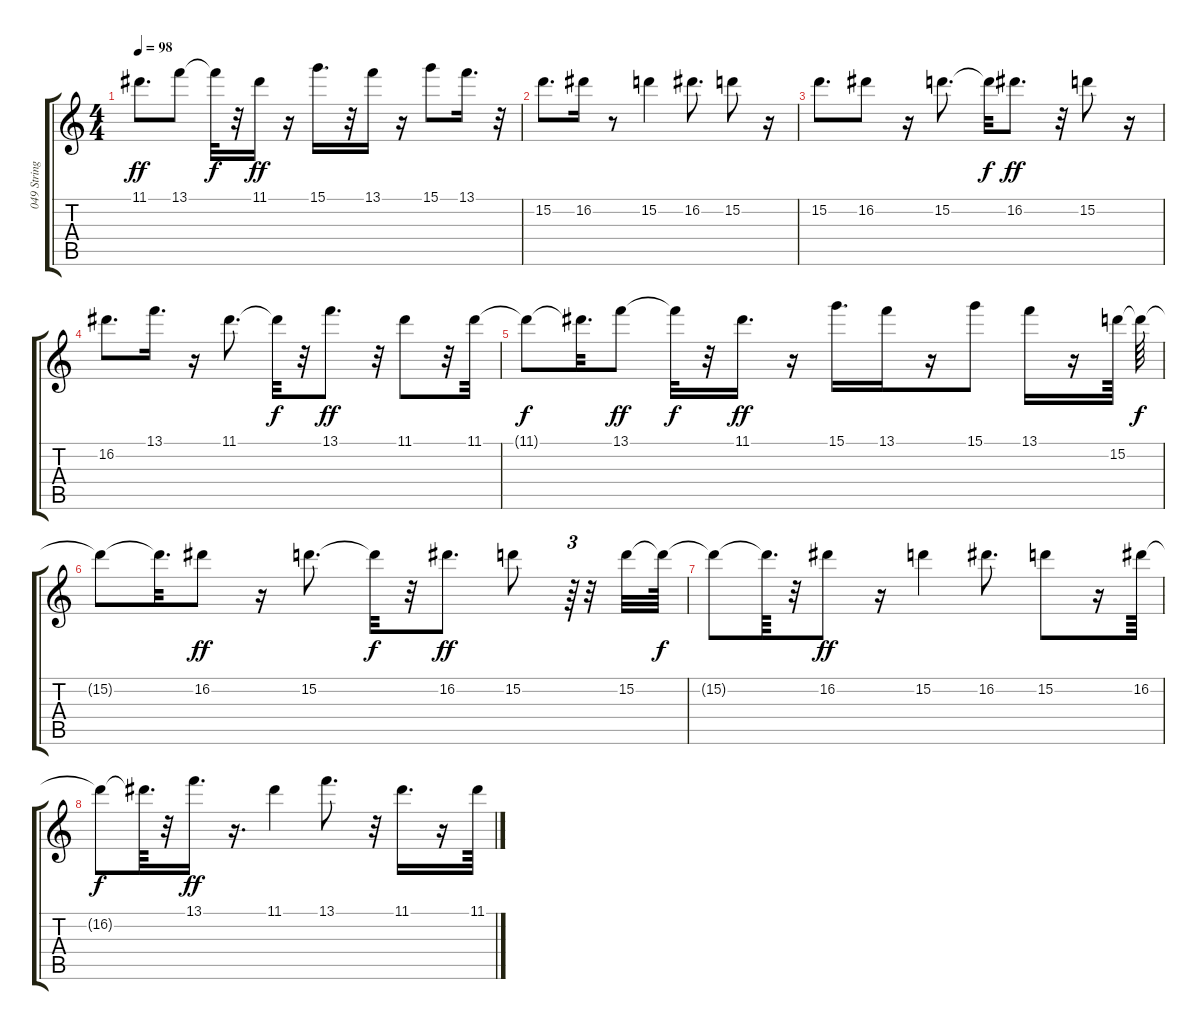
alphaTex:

\track ("049 String Lines                        " "049 String") {instrument acousticguitarsteel}
\staff {score tabs}
\tuning (E4 B3 G3 D3 A2 E2) {hide}
\ts (4 4)
\tempo 98
\clef g2
\ks c
11.1.8{d dy ff} 13.1.8 13.1{t}.32{dy f} r.32 11.1.16{dy ff} r.16 15.1.16{d} r.32 13.1.16 r.16 15.1.8 13.1.16{d} r.32 |
15.2.8{d} 16.2.16 r.8 15.2.4 16.2.8{d} 15.2.8 r.16 |
15.2.8{d} 16.2.8 r.16 15.2.8{d} 15.2{t}.32{dy f} 16.2.8{d dy ff} r.32 15.2.8 r.16 |
16.2.8{d} 13.1.16{d} r.16 11.1.8{d} 11.1{t}.32{dy f} r.32 13.1.8{d dy ff} r.32 11.1.8 r.32 11.1.32 |
11.1{t}.8{dy f} 11.1{t}.32{d} 13.1.8{dy ff} 13.1{t}.32{dy f} r.32 11.1.16{d dy ff} r.16 15.1.16{d} 13.1.16 r.16 15.1.8 13.1.16 r.16 15.2.64 15.2{t}.64{dy f} |
15.2{t}.8 15.2{t}.32{d} 16.2.8{dy ff} r.16 15.2.8{d} 15.2{t}.32{dy f} r.32 16.2.8{d dy ff} 15.2.8 r.64{tu (3 2)} r.32 15.2.32 15.2{t}.64{dy f} |
15.2{t}.8 15.2{t}.64{d} r.32 16.2.8{dy ff} r.16 15.2.4 16.2.8{d} 15.2.8 r.16 16.2.64 |
16.2{t}.8{dy f} 16.2{t}.64{d} r.32 13.1.16{d dy ff} r.16{d} 11.1.4 13.1.8{d} r.32 11.1.16{d} r.16 11.1.64
